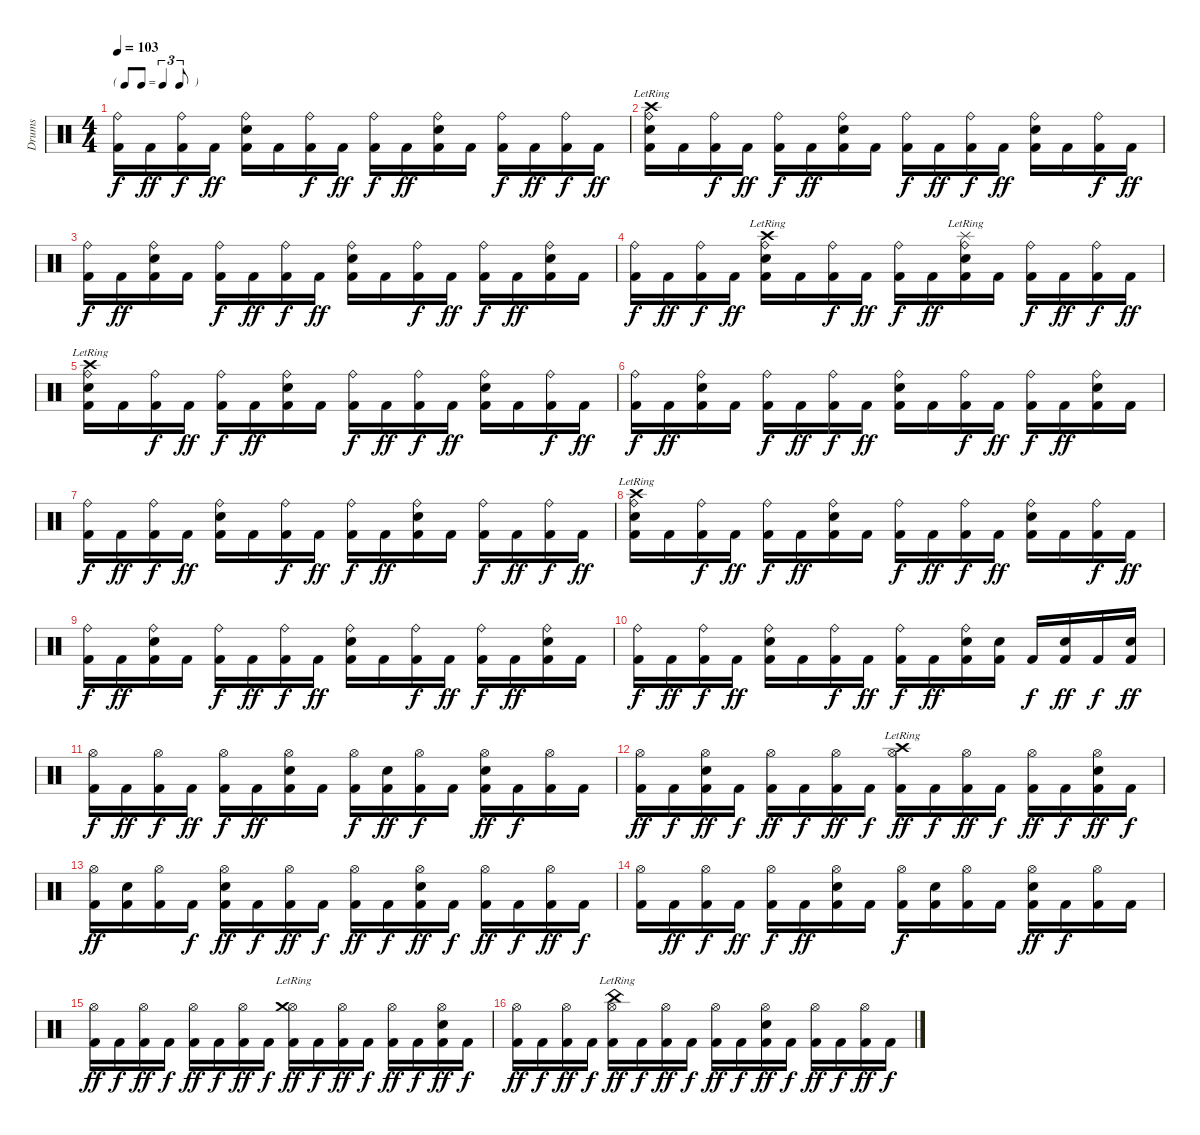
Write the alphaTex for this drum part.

\track ("Drums" "Drums") {instrument percussion}
\staff {score}
\articulation defaults
\ts (4 4)
\tf triplet8th
\tempo 103
\clef neutral
\ks c
("Ride (bell)" "Kick (hit) 2").16{dy f} "Kick (hit) 2".16{dy ff} ("Ride (bell)" "Kick (hit) 2").16{dy f} "Kick (hit) 2".16{dy ff} ("Ride (bell)" "Electric Snare (hit)" "Kick (hit) 2").16 "Kick (hit) 2".16 ("Ride (bell)" "Kick (hit) 2").16{dy f} "Kick (hit) 2".16{dy ff} ("Ride (bell)" "Kick (hit) 2").16{dy f} "Kick (hit) 2".16{dy ff} ("Ride (bell)" "Electric Snare (hit)" "Kick (hit) 2").16 "Kick (hit) 2".16 ("Ride (bell)" "Kick (hit) 2").16{dy f} "Kick (hit) 2".16{dy ff} ("Ride (bell)" "Kick (hit) 2").16{dy f} "Kick (hit) 2".16{dy ff} |
("Ride (bell)"{lr} "Crash high (hit)"{lr} "Electric Snare (hit)" "Kick (hit) 2").16 "Kick (hit) 2".16 ("Ride (bell)" "Kick (hit) 2").16{dy f} "Kick (hit) 2".16{dy ff} ("Ride (bell)" "Kick (hit) 2").16{dy f} "Kick (hit) 2".16{dy ff} ("Ride (bell)" "Electric Snare (hit)" "Kick (hit) 2").16 "Kick (hit) 2".16 ("Ride (bell)" "Kick (hit) 2").16{dy f} "Kick (hit) 2".16{dy ff} ("Ride (bell)" "Kick (hit) 2").16{dy f} "Kick (hit) 2".16{dy ff} ("Ride (bell)" "Electric Snare (hit)" "Kick (hit) 2").16 "Kick (hit) 2".16 ("Ride (bell)" "Kick (hit) 2").16{dy f} "Kick (hit) 2".16{dy ff} |
("Ride (bell)" "Kick (hit) 2").16{dy f} "Kick (hit) 2".16{dy ff} ("Ride (bell)" "Electric Snare (hit)" "Kick (hit) 2").16 "Kick (hit) 2".16 ("Ride (bell)" "Kick (hit) 2").16{dy f} "Kick (hit) 2".16{dy ff} ("Ride (bell)" "Kick (hit) 2").16{dy f} "Kick (hit) 2".16{dy ff} ("Ride (bell)" "Electric Snare (hit)" "Kick (hit) 2").16 "Kick (hit) 2".16 ("Ride (bell)" "Kick (hit) 2").16{dy f} "Kick (hit) 2".16{dy ff} ("Ride (bell)" "Kick (hit) 2").16{dy f} "Kick (hit) 2".16{dy ff} ("Ride (bell)" "Electric Snare (hit)" "Kick (hit) 2").16 "Kick (hit) 2".16 |
("Ride (bell)" "Kick (hit) 2").16{dy f} "Kick (hit) 2".16{dy ff} ("Ride (bell)" "Kick (hit) 2").16{dy f} "Kick (hit) 2".16{dy ff} ("Ride (bell)" "Electric Snare (hit)" "Crash high (hit)"{lr} "Kick (hit) 2").16 "Kick (hit) 2".16 ("Ride (bell)" "Kick (hit) 2").16{dy f} "Kick (hit) 2".16{dy ff} ("Ride (bell)" "Kick (hit) 2").16{dy f} "Kick (hit) 2".16{dy ff} ("Ride (bell)" "Electric Snare (hit)" "Splash (hit)"{lr} "Kick (hit) 2").16 "Kick (hit) 2".16 ("Ride (bell)" "Kick (hit) 2").16{dy f} "Kick (hit) 2".16{dy ff} ("Ride (bell)" "Kick (hit) 2").16{dy f} "Kick (hit) 2".16{dy ff} |
("Ride (bell)"{lr} "Crash high (hit)"{lr} "Electric Snare (hit)" "Kick (hit) 2").16 "Kick (hit) 2".16 ("Ride (bell)" "Kick (hit) 2").16{dy f} "Kick (hit) 2".16{dy ff} ("Ride (bell)" "Kick (hit) 2").16{dy f} "Kick (hit) 2".16{dy ff} ("Ride (bell)" "Electric Snare (hit)" "Kick (hit) 2").16 "Kick (hit) 2".16 ("Ride (bell)" "Kick (hit) 2").16{dy f} "Kick (hit) 2".16{dy ff} ("Ride (bell)" "Kick (hit) 2").16{dy f} "Kick (hit) 2".16{dy ff} ("Ride (bell)" "Electric Snare (hit)" "Kick (hit) 2").16 "Kick (hit) 2".16 ("Ride (bell)" "Kick (hit) 2").16{dy f} "Kick (hit) 2".16{dy ff} |
("Ride (bell)" "Kick (hit) 2").16{dy f} "Kick (hit) 2".16{dy ff} ("Ride (bell)" "Electric Snare (hit)" "Kick (hit) 2").16 "Kick (hit) 2".16 ("Ride (bell)" "Kick (hit) 2").16{dy f} "Kick (hit) 2".16{dy ff} ("Ride (bell)" "Kick (hit) 2").16{dy f} "Kick (hit) 2".16{dy ff} ("Ride (bell)" "Electric Snare (hit)" "Kick (hit) 2").16 "Kick (hit) 2".16 ("Ride (bell)" "Kick (hit) 2").16{dy f} "Kick (hit) 2".16{dy ff} ("Ride (bell)" "Kick (hit) 2").16{dy f} "Kick (hit) 2".16{dy ff} ("Ride (bell)" "Electric Snare (hit)" "Kick (hit) 2").16 "Kick (hit) 2".16 |
("Ride (bell)" "Kick (hit) 2").16{dy f} "Kick (hit) 2".16{dy ff} ("Ride (bell)" "Kick (hit) 2").16{dy f} "Kick (hit) 2".16{dy ff} ("Ride (bell)" "Electric Snare (hit)" "Kick (hit) 2").16 "Kick (hit) 2".16 ("Ride (bell)" "Kick (hit) 2").16{dy f} "Kick (hit) 2".16{dy ff} ("Ride (bell)" "Kick (hit) 2").16{dy f} "Kick (hit) 2".16{dy ff} ("Ride (bell)" "Electric Snare (hit)" "Kick (hit) 2").16 "Kick (hit) 2".16 ("Ride (bell)" "Kick (hit) 2").16{dy f} "Kick (hit) 2".16{dy ff} ("Ride (bell)" "Kick (hit) 2").16{dy f} "Kick (hit) 2".16{dy ff} |
("Ride (bell)"{lr} "Crash high (hit)"{lr} "Electric Snare (hit)" "Kick (hit) 2").16 "Kick (hit) 2".16 ("Ride (bell)" "Kick (hit) 2").16{dy f} "Kick (hit) 2".16{dy ff} ("Ride (bell)" "Kick (hit) 2").16{dy f} "Kick (hit) 2".16{dy ff} ("Ride (bell)" "Electric Snare (hit)" "Kick (hit) 2").16 "Kick (hit) 2".16 ("Ride (bell)" "Kick (hit) 2").16{dy f} "Kick (hit) 2".16{dy ff} ("Ride (bell)" "Kick (hit) 2").16{dy f} "Kick (hit) 2".16{dy ff} ("Ride (bell)" "Electric Snare (hit)" "Kick (hit) 2").16 "Kick (hit) 2".16 ("Ride (bell)" "Kick (hit) 2").16{dy f} "Kick (hit) 2".16{dy ff} |
("Ride (bell)" "Kick (hit) 2").16{dy f} "Kick (hit) 2".16{dy ff} ("Ride (bell)" "Electric Snare (hit)" "Kick (hit) 2").16 "Kick (hit) 2".16 ("Ride (bell)" "Kick (hit) 2").16{dy f} "Kick (hit) 2".16{dy ff} ("Ride (bell)" "Kick (hit) 2").16{dy f} "Kick (hit) 2".16{dy ff} ("Ride (bell)" "Electric Snare (hit)" "Kick (hit) 2").16 "Kick (hit) 2".16 ("Ride (bell)" "Kick (hit) 2").16{dy f} "Kick (hit) 2".16{dy ff} ("Ride (bell)" "Kick (hit) 2").16{dy f} "Kick (hit) 2".16{dy ff} ("Ride (bell)" "Electric Snare (hit)" "Kick (hit) 2").16 "Kick (hit) 2".16 |
("Ride (bell)" "Kick (hit) 2").16{dy f} "Kick (hit) 2".16{dy ff} ("Ride (bell)" "Kick (hit) 2").16{dy f} "Kick (hit) 2".16{dy ff} ("Ride (bell)" "Electric Snare (hit)" "Kick (hit) 2").16 "Kick (hit) 2".16 ("Ride (bell)" "Kick (hit) 2").16{dy f} "Kick (hit) 2".16{dy ff} ("Ride (bell)" "Kick (hit) 2").16{dy f} "Kick (hit) 2".16{dy ff} ("Ride (bell)" "Electric Snare (hit)" "Kick (hit) 2").16 ("Electric Snare (hit)" "Kick (hit) 2").16 "Kick (hit) 2".16{dy f} ("Electric Snare (hit)" "Kick (hit) 2").16{dy ff} "Kick (hit) 2".16{dy f} ("Electric Snare (hit)" "Kick (hit) 2").16{dy ff} |
("Hi-Hat (open)" "Kick (hit) 2").16{dy f} "Kick (hit) 2".16{dy ff} ("Hi-Hat (open)" "Kick (hit) 2").16{dy f} "Kick (hit) 2".16{dy ff} ("Hi-Hat (open)" "Kick (hit) 2").16{dy f} "Kick (hit) 2".16{dy ff} ("Hi-Hat (open)" "Electric Snare (hit)" "Kick (hit) 2").16 "Kick (hit) 2".16 ("Hi-Hat (open)" "Kick (hit) 2").16{dy f} ("Electric Snare (hit)" "Kick (hit) 2").16{dy ff} ("Hi-Hat (open)" "Kick (hit) 2").16{dy f} "Kick (hit) 2".16 ("Hi-Hat (open)" "Electric Snare (hit)" "Kick (hit) 2").16{dy ff} "Kick (hit) 2".16{dy f} ("Hi-Hat (open)" "Kick (hit) 2").16 "Kick (hit) 2".16 |
("Hi-Hat (open)" "Kick (hit) 2").16{dy ff} "Kick (hit) 2".16{dy f} ("Hi-Hat (open)" "Electric Snare (hit)" "Kick (hit) 2").16{dy ff} "Kick (hit) 2".16{dy f} ("Hi-Hat (open)" "Kick (hit) 2").16{dy ff} "Kick (hit) 2".16{dy f} ("Hi-Hat (open)" "Kick (hit) 2").16{dy ff} "Kick (hit) 2".16{dy f} ("Hi-Hat (open)" "Crash high (hit)"{lr} "Kick (hit) 2").16{dy ff} "Kick (hit) 2".16{dy f} ("Hi-Hat (open)" "Kick (hit) 2").16{dy ff} "Kick (hit) 2".16{dy f} ("Hi-Hat (open)" "Kick (hit) 2").16{dy ff} "Kick (hit) 2".16{dy f} ("Hi-Hat (open)" "Electric Snare (hit)" "Kick (hit) 2").16{dy ff} "Kick (hit) 2".16{dy f} |
("Hi-Hat (open)" "Kick (hit) 2").16{dy ff} ("Electric Snare (hit)" "Kick (hit) 2").16 ("Hi-Hat (open)" "Kick (hit) 2").16 "Kick (hit) 2".16{dy f} ("Hi-Hat (open)" "Electric Snare (hit)" "Kick (hit) 2").16{dy ff} "Kick (hit) 2".16{dy f} ("Hi-Hat (open)" "Kick (hit) 2").16{dy ff} "Kick (hit) 2".16{dy f} ("Hi-Hat (open)" "Kick (hit) 2").16{dy ff} "Kick (hit) 2".16{dy f} ("Hi-Hat (open)" "Electric Snare (hit)" "Kick (hit) 2").16{dy ff} "Kick (hit) 2".16{dy f} ("Hi-Hat (open)" "Kick (hit) 2").16{dy ff} "Kick (hit) 2".16{dy f} ("Hi-Hat (open)" "Kick (hit) 2").16{dy ff} "Kick (hit) 2".16{dy f} |
("Hi-Hat (open)" "Kick (hit) 2").16 "Kick (hit) 2".16{dy ff} ("Hi-Hat (open)" "Kick (hit) 2").16{dy f} "Kick (hit) 2".16{dy ff} ("Hi-Hat (open)" "Kick (hit) 2").16{dy f} "Kick (hit) 2".16{dy ff} ("Hi-Hat (open)" "Electric Snare (hit)" "Kick (hit) 2").16 "Kick (hit) 2".16 ("Hi-Hat (open)" "Kick (hit) 2").16{dy f} ("Electric Snare (hit)" "Kick (hit) 2").16 ("Hi-Hat (open)" "Kick (hit) 2").16 "Kick (hit) 2".16 ("Hi-Hat (open)" "Electric Snare (hit)" "Kick (hit) 2").16{dy ff} "Kick (hit) 2".16{dy f} ("Hi-Hat (open)" "Kick (hit) 2").16 "Kick (hit) 2".16 |
("Hi-Hat (open)" "Kick (hit) 2").16{dy ff} "Kick (hit) 2".16{dy f} ("Hi-Hat (open)" "Kick (hit) 2").16{dy ff} "Kick (hit) 2".16{dy f} ("Hi-Hat (open)" "Kick (hit) 2").16{dy ff} "Kick (hit) 2".16{dy f} ("Hi-Hat (open)" "Kick (hit) 2").16{dy ff} "Kick (hit) 2".16{dy f} ("Hi-Hat (open)" "Crash medium (hit)"{lr} "Kick (hit) 2").16{dy ff} "Kick (hit) 2".16{dy f} ("Hi-Hat (open)" "Kick (hit) 2").16{dy ff} "Kick (hit) 2".16{dy f} ("Hi-Hat (open)" "Kick (hit) 2").16{dy ff} "Kick (hit) 2".16{dy f} ("Hi-Hat (open)" "Electric Snare (hit)" "Kick (hit) 2").16{dy ff} "Kick (hit) 2".16{dy f} |
("Hi-Hat (open)" "Kick (hit) 2").16{dy ff} "Kick (hit) 2".16{dy f} ("Hi-Hat (open)" "Kick (hit) 2").16{dy ff} "Kick (hit) 2".16{dy f} ("Hi-Hat (open)" "China (hit)"{lr} "Kick (hit) 2").16{dy ff} "Kick (hit) 2".16{dy f} ("Hi-Hat (open)" "Kick (hit) 2").16{dy ff} "Kick (hit) 2".16{dy f} ("Hi-Hat (open)" "Kick (hit) 2").16{dy ff} "Kick (hit) 2".16{dy f} ("Hi-Hat (open)" "Electric Snare (hit)" "Kick (hit) 2").16{dy ff} "Kick (hit) 2".16{dy f} ("Hi-Hat (open)" "Kick (hit) 2").16{dy ff} "Kick (hit) 2".16{dy f} ("Hi-Hat (open)" "Kick (hit) 2").16{dy ff} "Kick (hit) 2".16{dy f}
